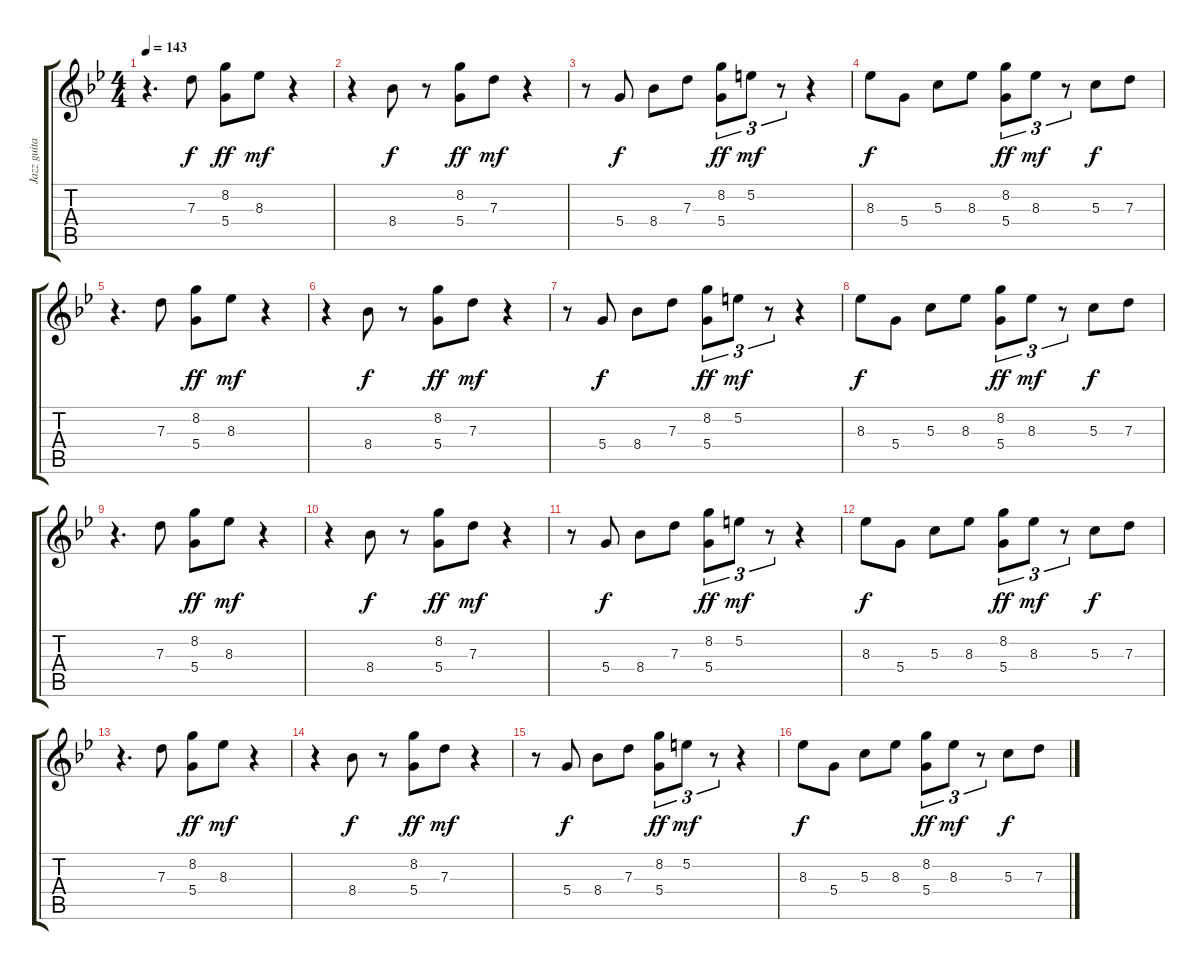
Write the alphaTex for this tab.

\track ("Jazz guitar (coda)" "Jazz guita") {instrument electricguitarjazz}
\staff {score tabs}
\tuning (E4 B3 G3 D3 A2 E2) {hide}
\ts (4 4)
\tempo 143
\clef g2
\ks gminor
r.4{d dy f} 7.3.8 (8.2 5.4).8{dy ff} 8.3.8{dy mf} r.4 |
r.4 8.4.8{dy f} r.8 (8.2 5.4).8{dy ff} 7.3.8{dy mf} r.4 |
r.8 5.4.8{dy f} 8.4.8 7.3.8 (8.2 5.4).8{tu (3 2) dy ff} 5.2.8{tu (3 2) dy mf} r.8{tu (3 2)} r.4 |
8.3.8{dy f} 5.4.8 5.3.8 8.3.8 (8.2 5.4).8{tu (3 2) dy ff} 8.3.8{tu (3 2) dy mf} r.8{tu (3 2)} 5.3.8{dy f} 7.3.8 |
r.4{d} 7.3.8 (8.2 5.4).8{dy ff} 8.3.8{dy mf} r.4 |
r.4 8.4.8{dy f} r.8 (8.2 5.4).8{dy ff} 7.3.8{dy mf} r.4 |
r.8 5.4.8{dy f} 8.4.8 7.3.8 (8.2 5.4).8{tu (3 2) dy ff} 5.2.8{tu (3 2) dy mf} r.8{tu (3 2)} r.4 |
8.3.8{dy f} 5.4.8 5.3.8 8.3.8 (8.2 5.4).8{tu (3 2) dy ff} 8.3.8{tu (3 2) dy mf} r.8{tu (3 2)} 5.3.8{dy f} 7.3.8 |
r.4{d} 7.3.8 (8.2 5.4).8{dy ff} 8.3.8{dy mf} r.4 |
r.4 8.4.8{dy f} r.8 (8.2 5.4).8{dy ff} 7.3.8{dy mf} r.4 |
r.8 5.4.8{dy f} 8.4.8 7.3.8 (8.2 5.4).8{tu (3 2) dy ff} 5.2.8{tu (3 2) dy mf} r.8{tu (3 2)} r.4 |
8.3.8{dy f} 5.4.8 5.3.8 8.3.8 (8.2 5.4).8{tu (3 2) dy ff} 8.3.8{tu (3 2) dy mf} r.8{tu (3 2)} 5.3.8{dy f} 7.3.8 |
r.4{d} 7.3.8 (8.2 5.4).8{dy ff} 8.3.8{dy mf} r.4 |
r.4 8.4.8{dy f} r.8 (8.2 5.4).8{dy ff} 7.3.8{dy mf} r.4 |
r.8 5.4.8{dy f} 8.4.8 7.3.8 (8.2 5.4).8{tu (3 2) dy ff} 5.2.8{tu (3 2) dy mf} r.8{tu (3 2)} r.4 |
8.3.8{dy f} 5.4.8 5.3.8 8.3.8 (8.2 5.4).8{tu (3 2) dy ff} 8.3.8{tu (3 2) dy mf} r.8{tu (3 2)} 5.3.8{dy f} 7.3.8
